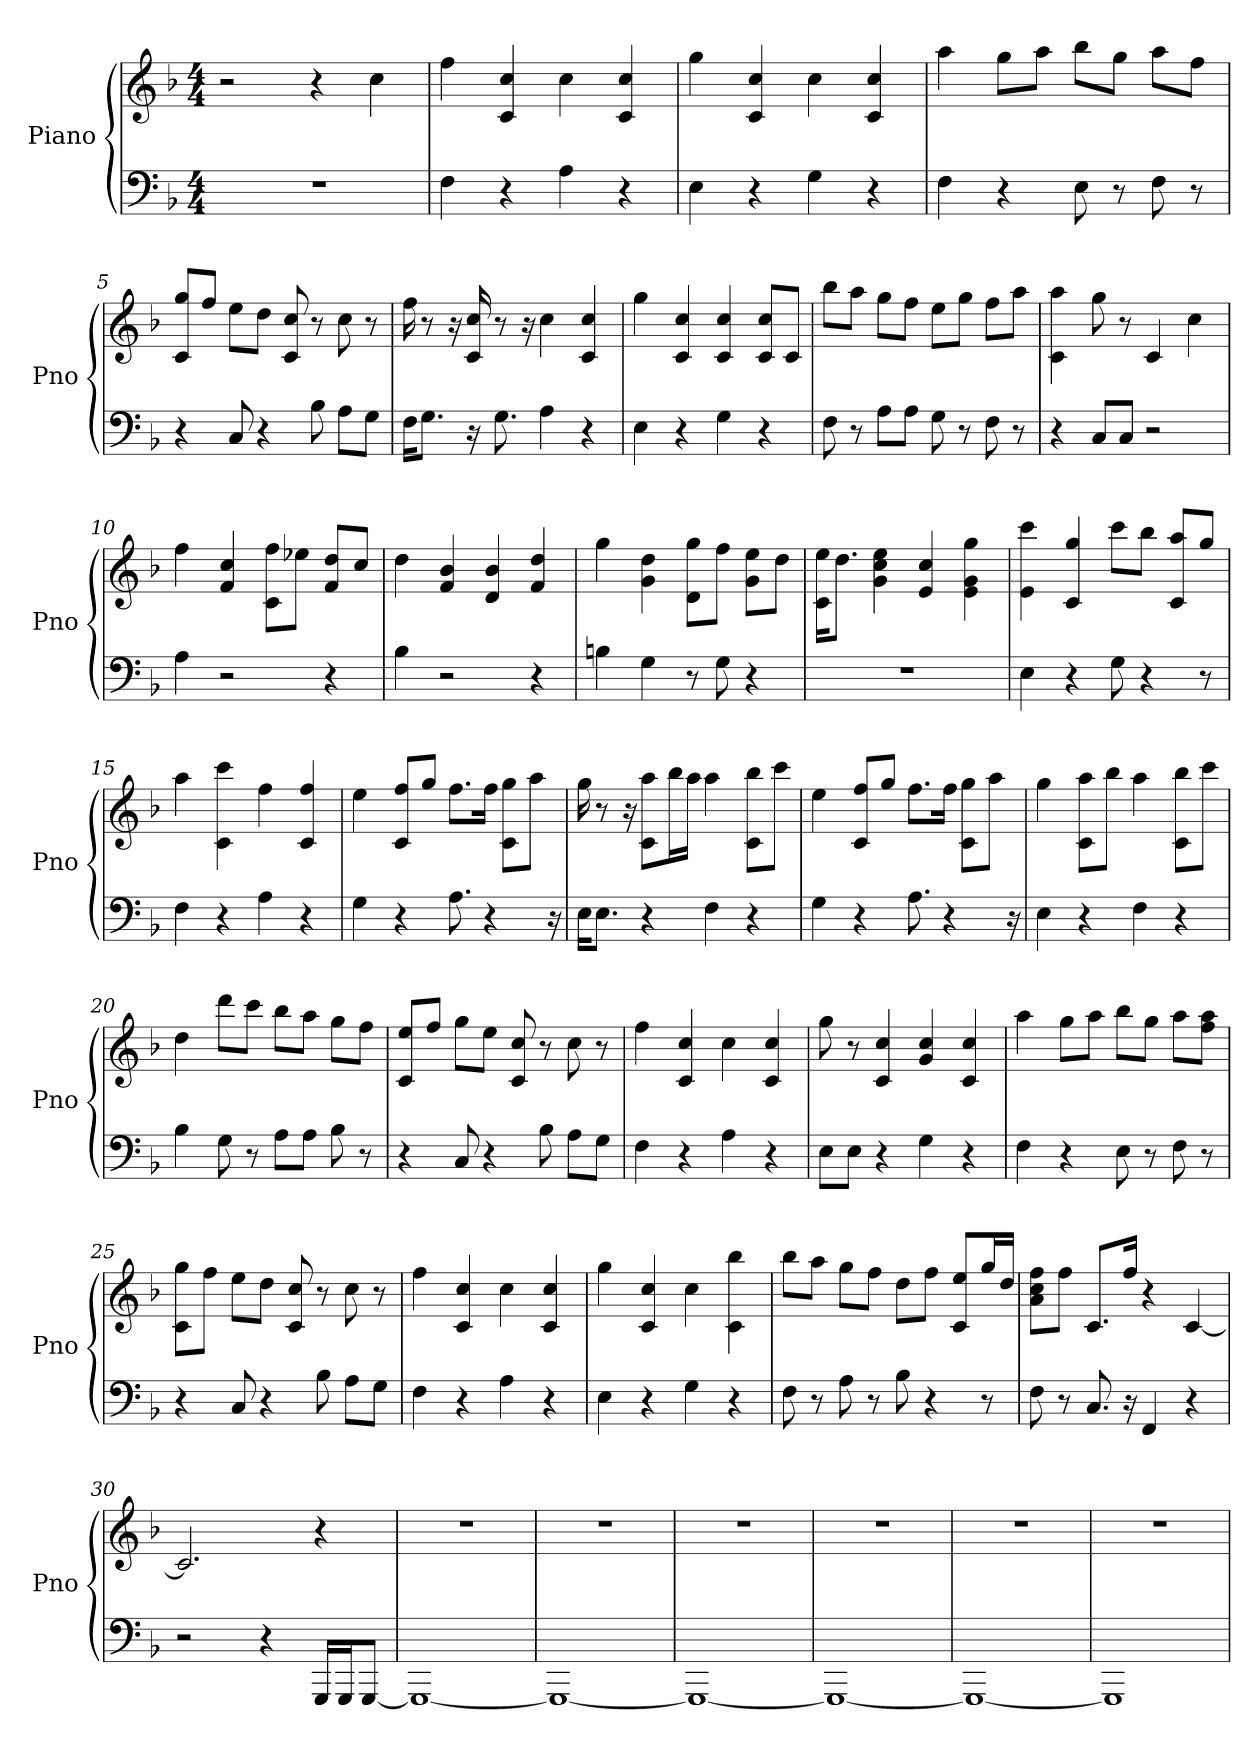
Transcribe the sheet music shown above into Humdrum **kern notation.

**kern	**kern
*part1	*part1
*staff2	*staff1
*I"Piano	*
*I'Pno	*
*clefF4	*clefG2
*k[b-]	*k[b-]
*F:	*F:
*M4/4	*M4/4
*MM176	*MM176
=1	=1
1r	2r
.	4r
.	4cc
=2	=2
4F	4ff
4r	4c 4cc
4A	4cc
4r	4cc 4c
=3	=3
4E	4gg
4r	4c 4cc
4G	4cc
4r	4cc 4c
=4	=4
4F	4aa
4r	8gg\L
.	8aa\J
8E	8bb-\L
8r	8gg\J
8F	8aa\L
8r	8ff\J
=5	=5
4r	8c/ 8gg/L
.	8ff/J
8C	8ee\L
4r	8dd\J
.	8cc 8c
8B-	8r
8A\L	8cc
8G\J	8r
=6	=6
16F\KL	16ff
8.G\J	8r
.	16r
16r	16cc 16c
8.G	8r
.	16r
4A	4cc
4r	4cc 4c
=7	=7
4E	4gg
4r	4c 4cc
4G	4cc 4c
4r	8c/ 8cc/L
.	8c/J
=8	=8
8F	8bb-\L
8r	8aa\J
8A\L	8gg\L
8A\J	8ff\J
8G	8ee\L
8r	8gg\J
8F	8ff\L
8r	8aa\J
=9	=9
4r	4c 4aa
8C/L	8gg
8C/J	8r
2r	4c
.	4cc
=10	=10
4A	4ff
2r	4f 4cc
.	8ff\ 8c\L
.	8ee-\J
4r	8f/ 8dd/L
.	8cc/J
=11	=11
4B-	4dd
2r	4b- 4f
.	4b- 4d
4r	4dd 4f
=12	=12
4B	4gg
4G	4g 4dd
8r	8gg\ 8d\L
8G	8ff\J
4r	8g\ 8ee\L
.	8dd\J
=13	=13
1r	16ee\ 16c\KL
.	8.dd\J
.	4cc 4g 4ee
.	4e 4cc
.	4g 4e 4gg
=14	=14
4E	4e 4ccc
4r	4c 4gg
8G	8ccc\L
4r	8bb-\J
.	8c/ 8aa/L
8r	8gg/J
=15	=15
4F	4aa
4r	4c 4ccc
4A	4ff
4r	4ff 4c
=16	=16
4G	4ee
4r	8c/ 8ff/L
.	8gg/J
8.A	8.ff\L
4r	16ff\Jk
.	8gg\ 8c\L
.	8aa\J
16r	.
=17	=17
16E\KL	16gg
8.E\J	8r
.	16r
4r	8c\ 8aa\L
.	16bb-\L
.	16aa\JJ
4F	4aa
4r	8c\ 8bb-\L
.	8ccc\J
=18	=18
4G	4ee
4r	8c/ 8ff/L
.	8gg/J
8.A	8.ff\L
4r	16ff\Jk
.	8c\ 8gg\L
.	8aa\J
16r	.
=19	=19
4E	4gg
4r	8aa\ 8c\L
.	8bb-\J
4F	4aa
4r	8c\ 8bb-\L
.	8ccc\J
=20	=20
4B-	4dd
8G	8ddd\L
8r	8ccc\J
8A\L	8bb-\L
8A\J	8aa\J
8B-	8gg\L
8r	8ff\J
=21	=21
4r	8c/ 8ee/L
.	8ff/J
8C	8gg\L
4r	8ee\J
.	8c 8cc
8B-	8r
8A\L	8cc
8G\J	8r
=22	=22
4F	4ff
4r	4c 4cc
4A	4cc
4r	4cc 4c
=23	=23
8E\L	8gg
8E\J	8r
4r	4c 4cc
4G	4cc 4g
4r	4c 4cc
=24	=24
4F	4aa
4r	8gg\L
.	8aa\J
8E	8bb-\L
8r	8gg\J
8F	8aa\L
8r	8aa\ 8ff\J
=25	=25
4r	8gg\ 8c\L
.	8ff\J
8C	8ee\L
4r	8dd\J
.	8cc 8c
8B-	8r
8A\L	8cc
8G\J	8r
=26	=26
4F	4ff
4r	4c 4cc
4A	4cc
4r	4cc 4c
=27	=27
4E	4gg
4r	4c 4cc
4G	4cc
4r	4c 4bb-
=28	=28
8F	8bb-\L
8r	8aa\J
8A	8gg\L
8r	8ff\J
8B-	8dd\L
4r	8ff\J
.	8c/ 8ee/L
8r	16gg/L
.	16dd/JJ
=29	=29
8F	8ff\ 8a\ 8cc\L
8r	8ff\J
8.C	8.c/L
16r	16ff/Jk
4FF	4r
4r	[4c
=30	=30
2r	2.c]
4r	.
16GGG/LL	4r
16GGG/J	.
[8GGG/J	.
=31	=31
1GGG_	1r
=32	=32
1GGG_	1r
=33	=33
1GGG_	1r
=34	=34
1GGG_	1r
=35	=35
1GGG_	1r
=36	=36
1GGG]	1r
=	=
*-	*-
